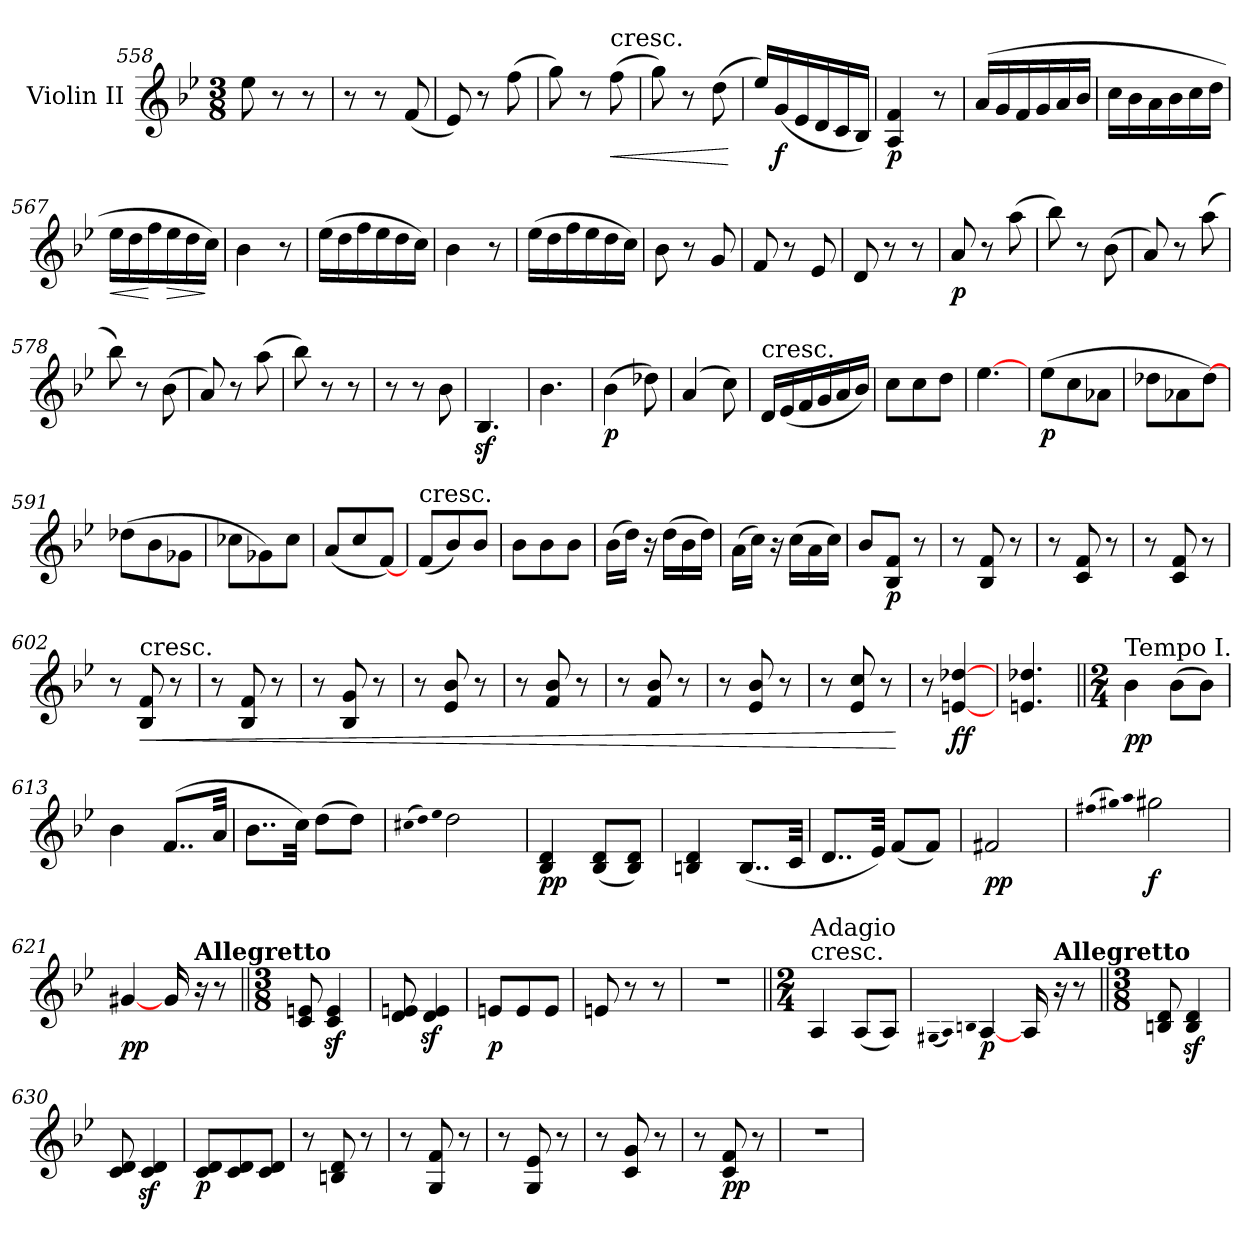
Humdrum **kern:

**kern	**dynam
*part1	*part1
*staff1	*staff1
*I"Violin II	*
*I'Vln	*
*clefG2	*
*k[b-e-]	*
*B-:	*
*M3/8	*
=558	=558
8ee-	.
8r	.
8r	.
=559	=559
8r	.
8r	.
(8f	.
=560	=560
8e-)	.
8r	.
(8ff	.
=561	=561
8gg)	.
8r	.
!LO:TX:a:t=cresc.	!
!	!LO:HP:b
(8ff	<
=562	=562
8gg)	.
8r	.
(8dd	.
.	[
=563	=563
16ee-/LL)	.
(16g/	f
16e-/	.
16d/	.
16c/	.
16B-/JJ)	.
=564	=564
4A 4f	p
8r	.
=565	=565
(16a/LL	.
16g/	.
16f/	.
16g/	.
16a/	.
16b-/JJ	.
=566	=566
16cc\LL	.
16b-\	.
16a\	.
16b-\	.
16cc\	.
16dd\JJ	.
=567	=567
!	!LO:HP:b
16ee-\LL	<
16dd\	.
16ff\	[
!	!LO:HP:b
16ee-\	>
16dd\	.
16cc\JJ)	]
=568	=568
4b-	.
8r	.
=569	=569
(16ee-\LL	.
16dd\	.
16ff\	.
16ee-\	.
16dd\	.
16cc\JJ)	.
=570	=570
4b-	.
8r	.
=571	=571
(16ee-\LL	.
16dd\	.
16ff\	.
16ee-\	.
16dd\	.
16cc\JJ)	.
=572	=572
8b-	.
8r	.
8g	.
=573	=573
8f	.
8r	.
8e-	.
=574	=574
8d	.
8r	.
8r	.
=575	=575
8a	p
8r	.
(8aa	.
=576	=576
8bb-)	.
8r	.
(8b-	.
=577	=577
8a)	.
8r	.
(8aa	.
=578	=578
8bb-)	.
8r	.
(8b-	.
=579	=579
8a)	.
8r	.
(8aa	.
=580	=580
8bb-)	.
8r	.
8r	.
=581	=581
8r	.
8r	.
8b-	.
=582	=582
4.B-z	.
=583	=583
4.b-	.
=584	=584
(4b-	p
8dd-X)	.
=585	=585
(4a	.
8cc)	.
=586	=586
!LO:TX:a:t=cresc.	!
16d/LL	.
(16e-/	.
16f/	.
16g/	.
16a/	.
16b-/JJ)	.
=587	=587
8cc\L	.
8cc\	.
8dd\J	.
=588	=588
[4.ee-	.
=589	=589
(8ee-\L	p
8cc\	.
8a-X\J	.
=590	=590
8dd-X\L	.
8a-X\	.
[8dd-\J)	.
=591	=591
(8dd-X\L	.
8b-\	.
8g-X\J	.
=592	=592
8cc-X\L	.
8g-X\)	.
8cc-\J	.
=593	=593
(8a/L	.
8cc/	.
[8f/J)	.
=594	=594
!LO:TX:a:t=cresc.	!
(8f/L	.
8b-/)	.
8b-/J	.
=595	=595
8b-\L	.
8b-\	.
8b-\J	.
=596	=596
(16b-\LL	.
16dd\JJ)	.
16r	.
(16dd\LL	.
16b-\	.
16dd\JJ)	.
=597	=597
(16a\LL	.
16cc\JJ)	.
16r	.
(16cc\LL	.
16a\	.
16cc\JJ)	.
=598	=598
8b-/L	.
8B-/ 8f/J	p
8r	.
=599	=599
8r	.
8B- 8f	.
8r	.
=600	=600
8r	.
8c 8f	.
8r	.
=601	=601
8r	.
8c 8f	.
8r	.
=602	=602
8r	.
!LO:TX:a:t=cresc.	!
!	!LO:HP:b
8B- 8f	<
8r	.
=603	=603
8r	.
8B- 8f	.
8r	.
=604	=604
8r	.
8B- 8g	.
8r	.
=605	=605
8r	.
8e- 8b-	.
8r	.
=606	=606
8r	.
8f 8b-	.
8r	.
=607	=607
8r	.
8f 8b-	.
8r	.
=608	=608
8r	.
8e- 8b-	.
8r	.
=609	=609
8r	.
8e- 8cc	.
8r	.
.	[
=610	=610
8r	.
[4en [4dd-X	ff
=611	=611
4.en 4.dd-X	.
=612||	=612||
*M2/4	*
!LO:TX:a:t=Tempo I.	!
4b-	pp
(8b-\L	.
8b-\J)	.
=613	=613
4b-	.
(8..f/L	.
32a/Jkk	.
=614	=614
8..b-\L	.
32cc\Jkk)	.
(8dd\L	.
8dd\J)	.
=615	=615
(qqcc#X	.
qqdd)	.
qqee-	.
2dd	.
=616	=616
4B- 4d	pp
(8B-/ 8d/L	.
8B-/ 8d/J)	.
=617	=617
4Bn 4d	.
(8..B/L	.
32c/Jkk	.
=618	=618
8..d/L	.
32e-/Jkk)	.
(8f/L	.
8f/J)	.
=619	=619
2f#X	pp
=620	=620
(qqff#X	.
qqgg#X)	.
qqaa	.
2gg#X	f
=621	=621
[4g#X	pp
16g#	.
!LO:TX:a:B:t=Allegretto	!
16r	.
8r	.
=622||	=622||
*M3/8	*
8c 8en	.
4cz 4ez	.
=623	=623
8d 8en	.
4dz 4ez	.
=624	=624
8en/L	p
8e/	.
8e/J	.
=625	=625
8en	.
8r	.
8r	.
=626	=626
4.r	.
=627||	=627||
*M2/4	*
!LO:TX:a:t=cresc.	!
!LO:TX:a:t=Adagio	!
4A	.
(8A/L	.
8A/J)	.
=628	=628
(qqG#X	.
qqA)	.
qqBn	.
[4A	p
16A	.
!LO:TX:a:B:t=Allegretto	!
16r	.
8r	.
=629||	=629||
*M3/8	*
8Bn 8d	.
4Bz 4dz	.
=630	=630
8c 8d	.
4cz 4dz	.
=631	=631
8c/ 8d/L	p
8c/ 8d/	.
8c/ 8d/J	.
=632	=632
8r	.
8Bn 8d	.
8r	.
=633	=633
8r	.
8G 8f	.
8r	.
=634	=634
8r	.
8G 8e-	.
8r	.
=635	=635
8r	.
8c 8g	.
8r	.
=636	=636
8r	.
8c 8f	pp
8r	.
=637	=637
4.r	.
=	=
*-	*-
